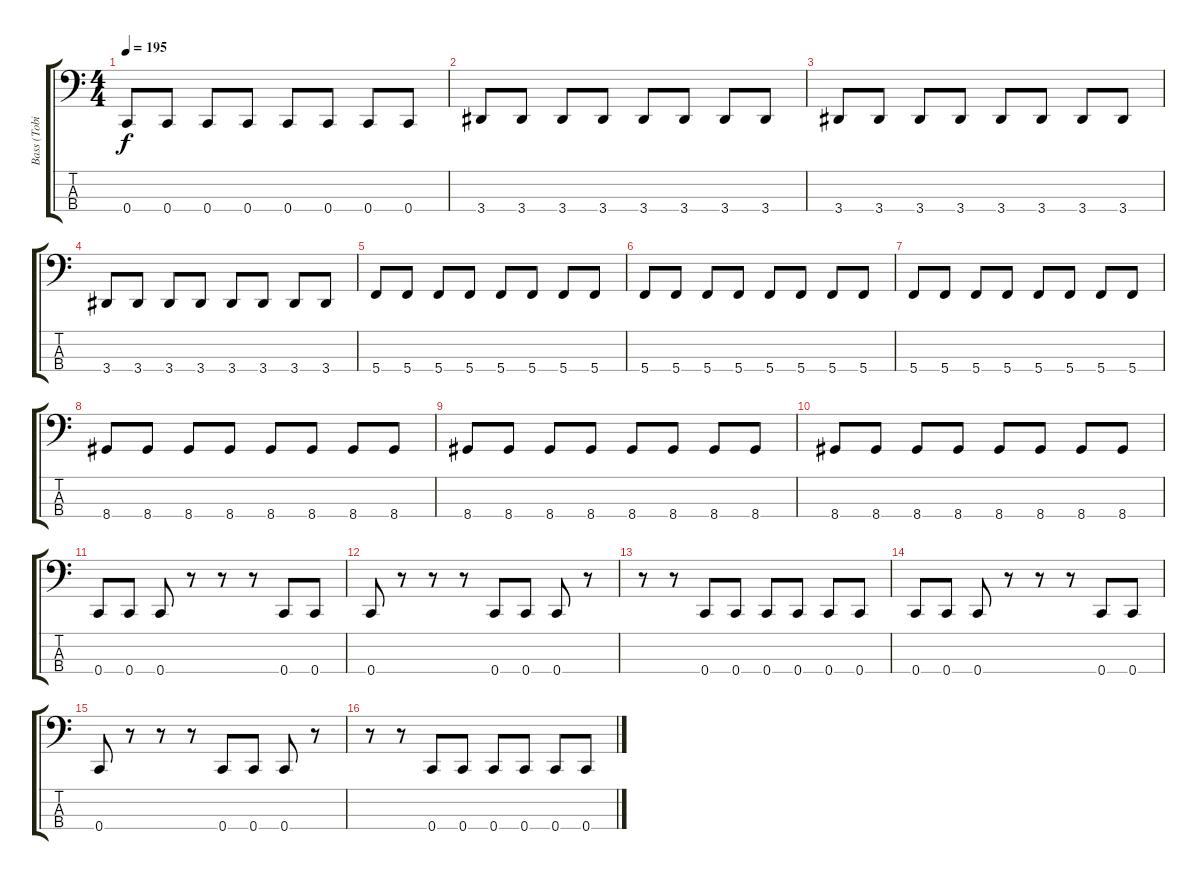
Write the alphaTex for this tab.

\track ("Bass (Tobi)" "Bass (Tobi") {instrument electricbassfinger}
\staff {score tabs}
\tuning (F2 C2 G1 C1) {hide}
\ts (4 4)
\tempo 195
\clef f4
\ks c
0.4.8{dy f} 0.4.8 0.4.8 0.4.8 0.4.8 0.4.8 0.4.8 0.4.8 |
3.4.8 3.4.8 3.4.8 3.4.8 3.4.8 3.4.8 3.4.8 3.4.8 |
3.4.8 3.4.8 3.4.8 3.4.8 3.4.8 3.4.8 3.4.8 3.4.8 |
3.4.8 3.4.8 3.4.8 3.4.8 3.4.8 3.4.8 3.4.8 3.4.8 |
5.4.8 5.4.8 5.4.8 5.4.8 5.4.8 5.4.8 5.4.8 5.4.8 |
5.4.8 5.4.8 5.4.8 5.4.8 5.4.8 5.4.8 5.4.8 5.4.8 |
5.4.8 5.4.8 5.4.8 5.4.8 5.4.8 5.4.8 5.4.8 5.4.8 |
8.4.8 8.4.8 8.4.8 8.4.8 8.4.8 8.4.8 8.4.8 8.4.8 |
8.4.8 8.4.8 8.4.8 8.4.8 8.4.8 8.4.8 8.4.8 8.4.8 |
8.4.8 8.4.8 8.4.8 8.4.8 8.4.8 8.4.8 8.4.8 8.4.8 |
0.4.8 0.4.8 0.4.8 r.8 r.8 r.8 0.4.8 0.4.8 |
0.4.8 r.8 r.8 r.8 0.4.8 0.4.8 0.4.8 r.8 |
r.8 r.8 0.4.8 0.4.8 0.4.8 0.4.8 0.4.8 0.4.8 |
0.4.8 0.4.8 0.4.8 r.8 r.8 r.8 0.4.8 0.4.8 |
0.4.8 r.8 r.8 r.8 0.4.8 0.4.8 0.4.8 r.8 |
r.8 r.8 0.4.8 0.4.8 0.4.8 0.4.8 0.4.8 0.4.8
